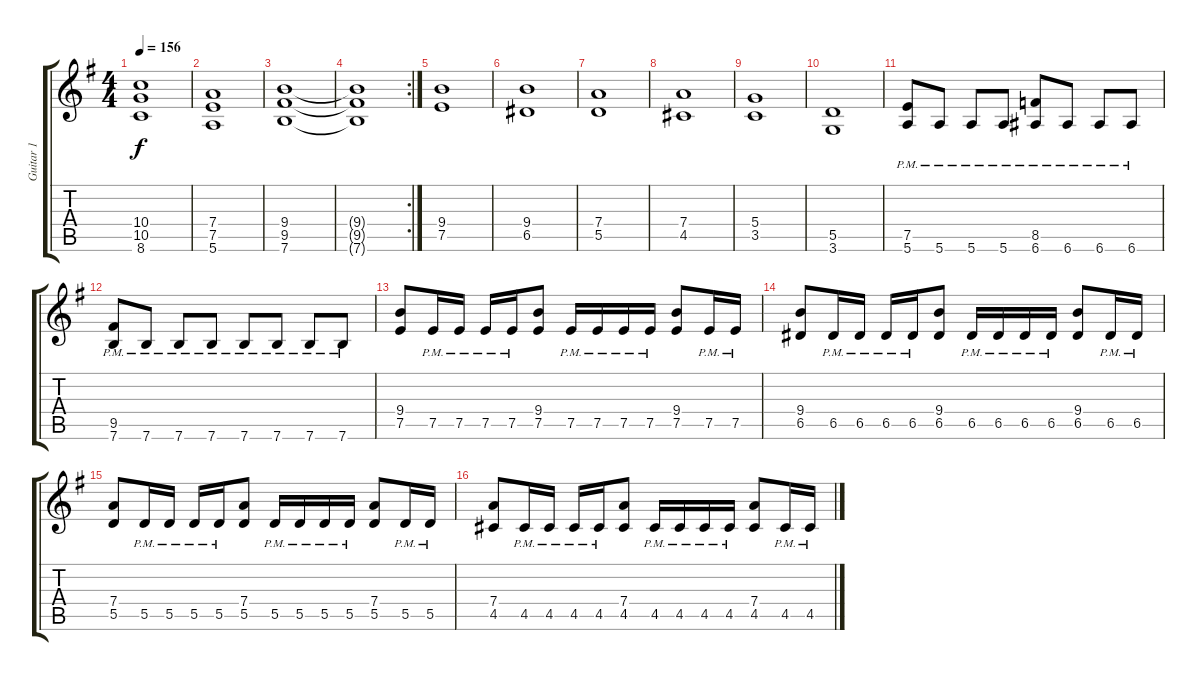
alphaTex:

\track ("Guitar 1" "Guitar 1") {instrument distortionguitar}
\staff {score tabs}
\tuning (E4 B3 G3 D3 A2 E2) {hide}
\ts (4 4)
\tempo 156
\clef g2
\ks g
(10.4 10.5 8.6).1{dy f} |
(7.4 7.5 5.6).1 |
(9.4 9.5 7.6).1 |
\rc 2
(9.4{t} 9.5{t} 7.6{t}).1 |
(9.4 7.5).1 |
(9.4 6.5).1 |
(7.4 5.5).1 |
(7.4 4.5).1 |
(5.4 3.5).1 |
(5.5 3.6).1 |
(7.5{pm} 5.6{pm}).8 5.6{pm}.8 5.6{pm}.8 5.6{pm}.8 (8.5{pm} 6.6{pm}).8 6.6{pm}.8 6.6{pm}.8 6.6{pm}.8 |
(9.5{pm} 7.6{pm}).8 7.6{pm}.8 7.6{pm}.8 7.6{pm}.8 7.6{pm}.8 7.6{pm}.8 7.6{pm}.8 7.6{pm}.8 |
(9.4 7.5).8 7.5{pm}.16 7.5{pm}.16 7.5{pm}.16 7.5{pm}.16 (9.4 7.5).8 7.5{pm}.16 7.5{pm}.16 7.5{pm}.16 7.5{pm}.16 (9.4 7.5).8 7.5{pm}.16 7.5{pm}.16 |
(9.4 6.5).8 6.5{pm}.16 6.5{pm}.16 6.5{pm}.16 6.5{pm}.16 (9.4 6.5).8 6.5{pm}.16 6.5{pm}.16 6.5{pm}.16 6.5{pm}.16 (9.4 6.5).8 6.5{pm}.16 6.5{pm}.16 |
(7.4 5.5).8 5.5{pm}.16 5.5{pm}.16 5.5{pm}.16 5.5{pm}.16 (7.4 5.5).8 5.5{pm}.16 5.5{pm}.16 5.5{pm}.16 5.5{pm}.16 (7.4 5.5).8 5.5{pm}.16 5.5{pm}.16 |
(7.4 4.5).8 4.5{pm}.16 4.5{pm}.16 4.5{pm}.16 4.5{pm}.16 (7.4 4.5).8 4.5{pm}.16 4.5{pm}.16 4.5{pm}.16 4.5{pm}.16 (7.4 4.5).8 4.5{pm}.16 4.5{pm}.16
